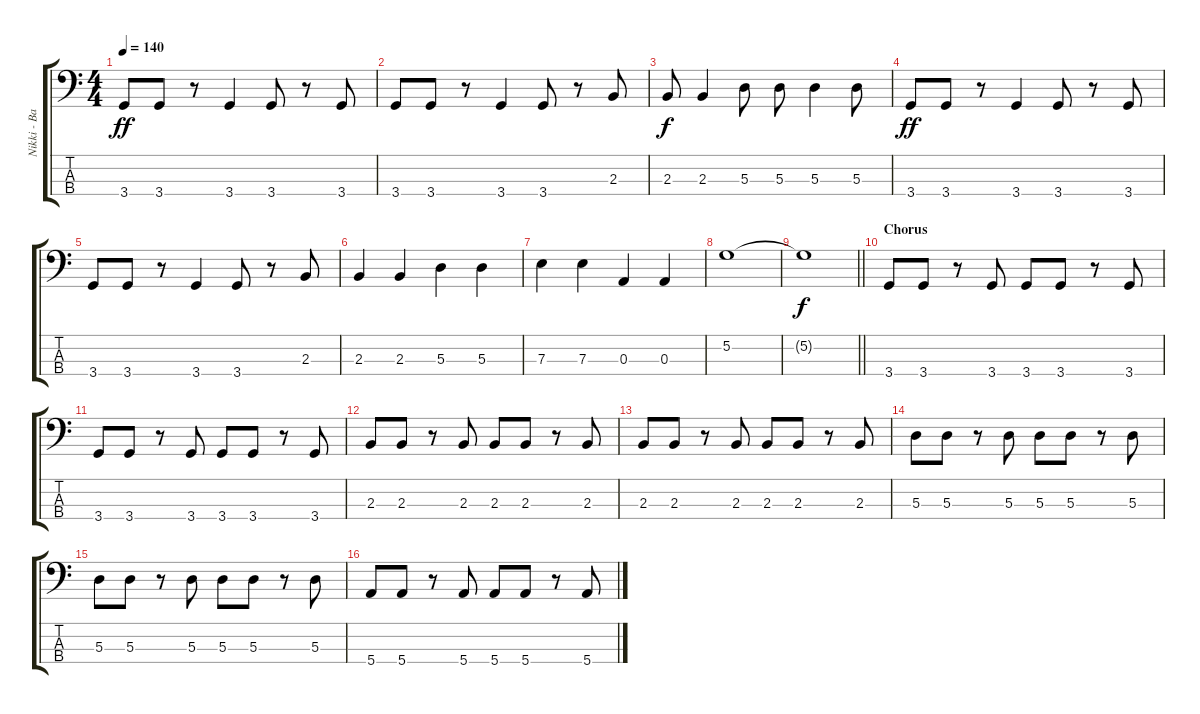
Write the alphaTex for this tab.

\track ("Nikki - Bass" "Nikki - Ba") {instrument electricbasspick}
\staff {score tabs}
\tuning (G2 D2 A1 E1) {hide}
\ts (4 4)
\tempo 140
\clef f4
\ks c
3.4.8{dy ff} 3.4.8 r.8 3.4.4 3.4.8 r.8 3.4.8 |
3.4.8 3.4.8 r.8 3.4.4 3.4.8 r.8 2.3.8 |
2.3.8{dy f} 2.3.4 5.3.8 5.3.8 5.3.4 5.3.8 |
3.4.8{dy ff} 3.4.8 r.8 3.4.4 3.4.8 r.8 3.4.8 |
3.4.8 3.4.8 r.8 3.4.4 3.4.8 r.8 2.3.8 |
2.3.4 2.3.4 5.3.4 5.3.4 |
7.3.4 7.3.4 0.3.4 0.3.4 |
5.2.1 |
\barLineRight lightlight
5.2{t}.1{dy f} |
\section ("" "Chorus")
3.4.8 3.4.8 r.8 3.4.8 3.4.8 3.4.8 r.8 3.4.8 |
3.4.8 3.4.8 r.8 3.4.8 3.4.8 3.4.8 r.8 3.4.8 |
2.3.8 2.3.8 r.8 2.3.8 2.3.8 2.3.8 r.8 2.3.8 |
2.3.8 2.3.8 r.8 2.3.8 2.3.8 2.3.8 r.8 2.3.8 |
5.3.8 5.3.8 r.8 5.3.8 5.3.8 5.3.8 r.8 5.3.8 |
5.3.8 5.3.8 r.8 5.3.8 5.3.8 5.3.8 r.8 5.3.8 |
5.4.8 5.4.8 r.8 5.4.8 5.4.8 5.4.8 r.8 5.4.8
